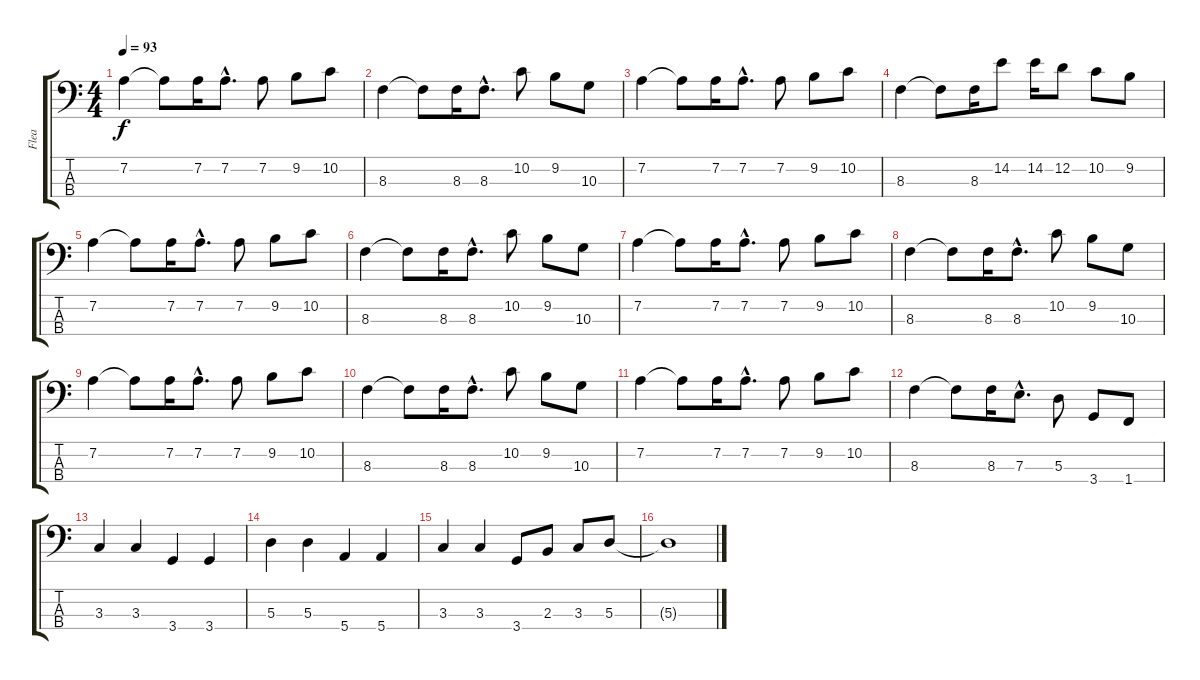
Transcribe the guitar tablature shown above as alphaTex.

\track ("Flea" "Flea") {instrument electricbassfinger}
\staff {score tabs}
\tuning (G2 D2 A1 E1) {hide}
\ts (4 4)
\tempo 93
\clef f4
\ks c
7.2.4{dy f instrument electricbassfinger} 7.2{t}.8 7.2.16 7.2{hac}.8{d} 7.2.8 9.2.8 10.2.8 |
8.3.4 8.3{t}.8 8.3.16 8.3{hac}.8{d} 10.2.8 9.2.8 10.3.8 |
7.2.4 7.2{t}.8 7.2.16 7.2{hac}.8{d} 7.2.8 9.2.8 10.2.8 |
8.3.4 8.3{t}.8 8.3.16 14.2.8 14.2.16 12.2.8 10.2.8 9.2.8 |
7.2.4{instrument electricbassfinger} 7.2{t}.8 7.2.16 7.2{hac}.8{d} 7.2.8 9.2.8 10.2.8 |
8.3.4 8.3{t}.8 8.3.16 8.3{hac}.8{d} 10.2.8 9.2.8 10.3.8 |
7.2.4{instrument electricbassfinger} 7.2{t}.8 7.2.16 7.2{hac}.8{d} 7.2.8 9.2.8 10.2.8 |
8.3.4 8.3{t}.8 8.3.16 8.3{hac}.8{d} 10.2.8 9.2.8 10.3.8 |
7.2.4{instrument electricbassfinger} 7.2{t}.8 7.2.16 7.2{hac}.8{d} 7.2.8 9.2.8 10.2.8 |
8.3.4 8.3{t}.8 8.3.16 8.3{hac}.8{d} 10.2.8 9.2.8 10.3.8 |
7.2.4{instrument electricbassfinger} 7.2{t}.8 7.2.16 7.2{hac}.8{d} 7.2.8 9.2.8 10.2.8 |
8.3.4 8.3{t}.8 8.3.16 7.3{hac}.8{d} 5.3.8 3.4.8 1.4.8 |
3.3.4{instrument electricbassfinger} 3.3.4 3.4.4 3.4.4 |
5.3.4 5.3.4 5.4.4 5.4.4 |
3.3.4 3.3.4 3.4.8 2.3.8 3.3.8 5.3.8 |
5.3{t}.1
